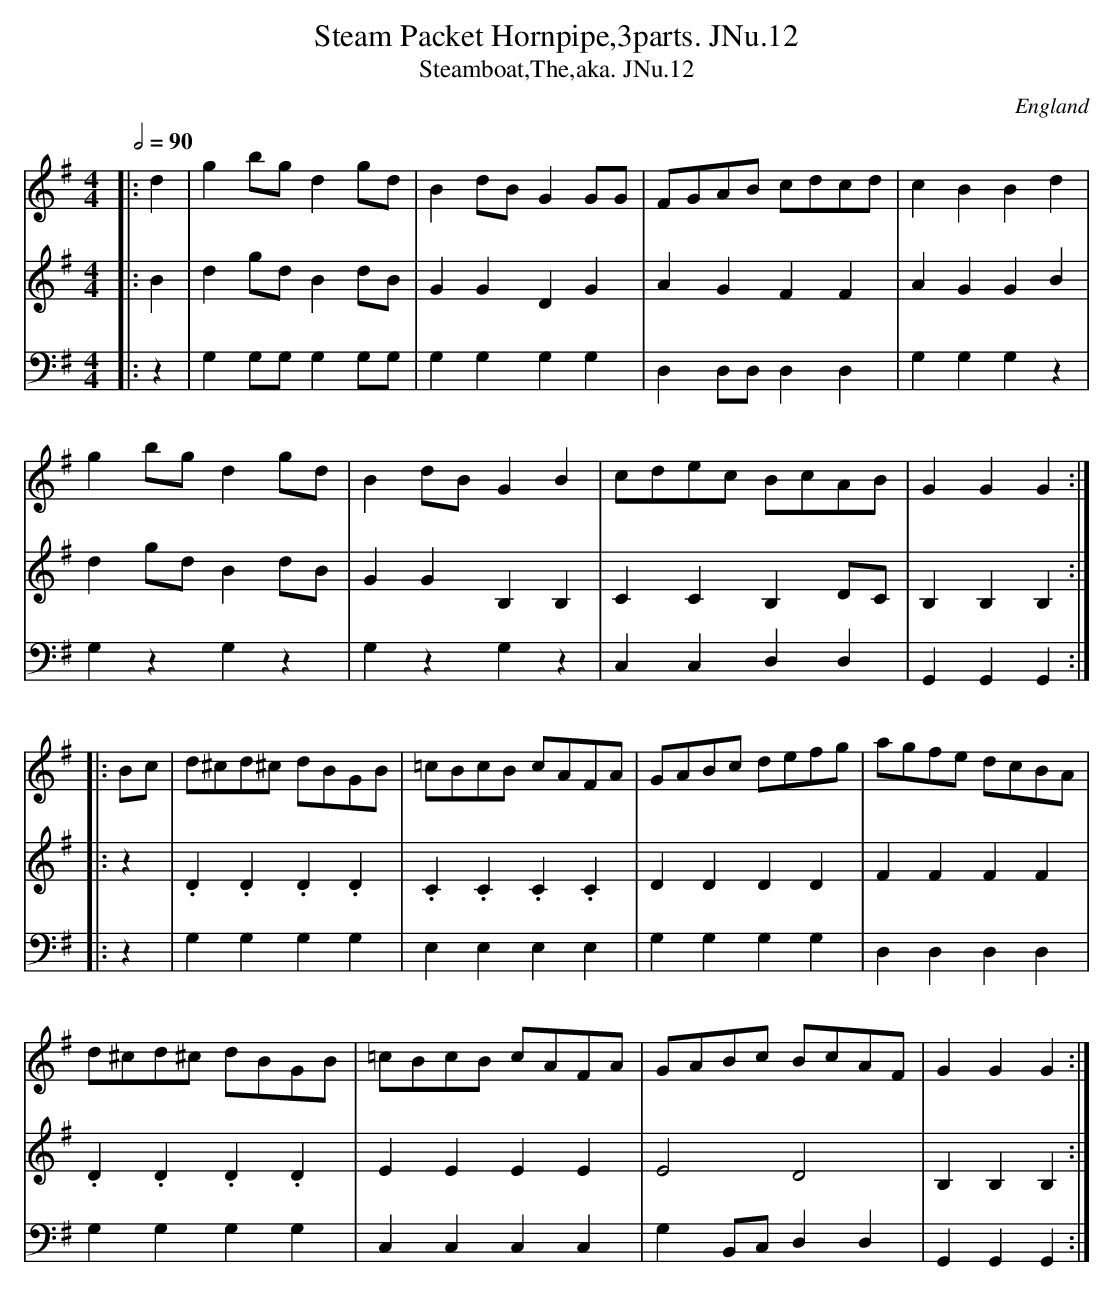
X:1
T:Steam Packet Hornpipe,3parts. JNu.12
T:Steamboat,The,aka. JNu.12
L:1/8
M:4/4
O:England
Q:1/2=90
V:1
V:2
V:3 clef=bass
K:G
[V:1] |: d2 | g2 bg d2 gd | B2 dB G2 GG | FGAB cdcd | c2 B2 B2 d2 |
[V:2] |: B2 | d2gdB2dB | G2G2D2G2 | A2G2F2F2 | A2G2G2B2 |
[V:3] |: z2 | G,2G,G,G,2G,G, | G,2G,2G,2G,2 | D,2D,D,D,2D,2 | G,2G,2G,2z2 |
[V:1] g2 bg d2 gd | B2 dB G2 B2 | cdec BcAB | G2 G2 G2 :|
[V:2] d2gdB2dB | G2G2B,2B,2 | C2C2B,2DC | B,2B,2B,2 :|
[V:3] G,2z2G,2z2 | G,2z2G,2z2 | C,2C,2D,2D,2 | G,,2G,,2G,,2 :|
[V:1] |: Bc | d^cd^c dBGB | =cBcB cAFA | GABc defg | agfe dcBA |
[V:2] |: z2 |.D2.D2.D2.D2 | .C2.C2.C2.C2 | D2D2D2D2 | F2F2F2F2 |
[V:3] |: z2 |G,2G,2G,2G,2 | E,2E,2E,2E,2 | G,2G,2G,2G,2 | D,2D,2D,2D,2 |
[V:1] d^cd^c dBGB | =cBcB cAFA | GABc BcAF | G2 G2 G2 :|
[V:2] .D2.D2.D2.D2 | E2E2E2E2 |E4D4 | B,2B,2B,2 :|
[V:3] G,2G,2G,2G,2 | C,2C,2C,2C,2 |G,2B,,C,D,2D,2 | G,,2G,,2G,,2 :|
